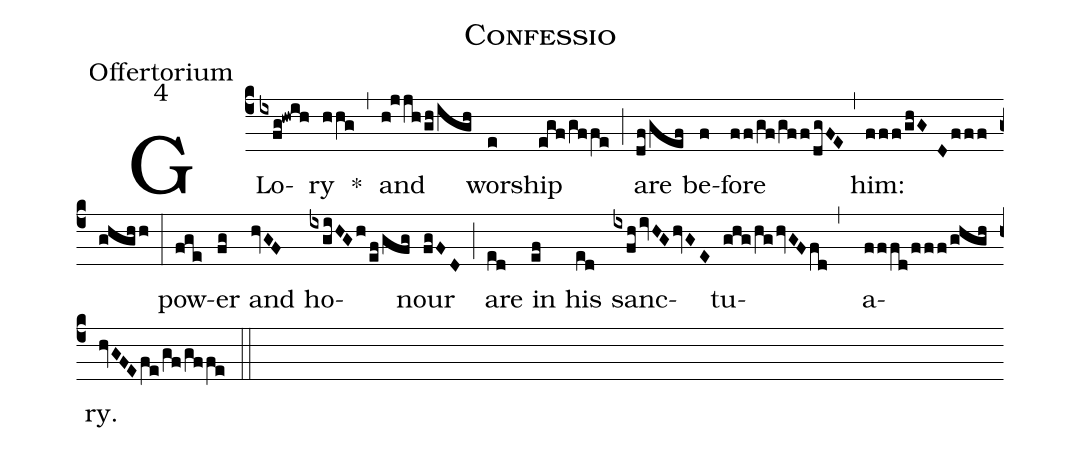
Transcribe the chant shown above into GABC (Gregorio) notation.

name:Confessio;
office-part:Offertorium;
mode:4;
%%
(c4) GLo(ixfg!hwih)ry(hhg) *(,) and(h!jjh/gh/igh) wor(e)ship(egf/gffe) (;) are(df/gef) be(f)fore(ff/gf/gff/dgFE) (,) him:(fff/ghGD/fff/ghghh) (:) pow(fge)er(fg) and(hvGF) ho(ixgiHGh/ef/gfg)nour(fgFD) (;) are(ed) in(ef) his(ed) sanc(ixfh/ivHG/hvGE)tu(ghg/hg/hvGF/fd,)a(fffd/fff/ghgh)ry.(hvGFE/fe/gf/gffe) (::)
